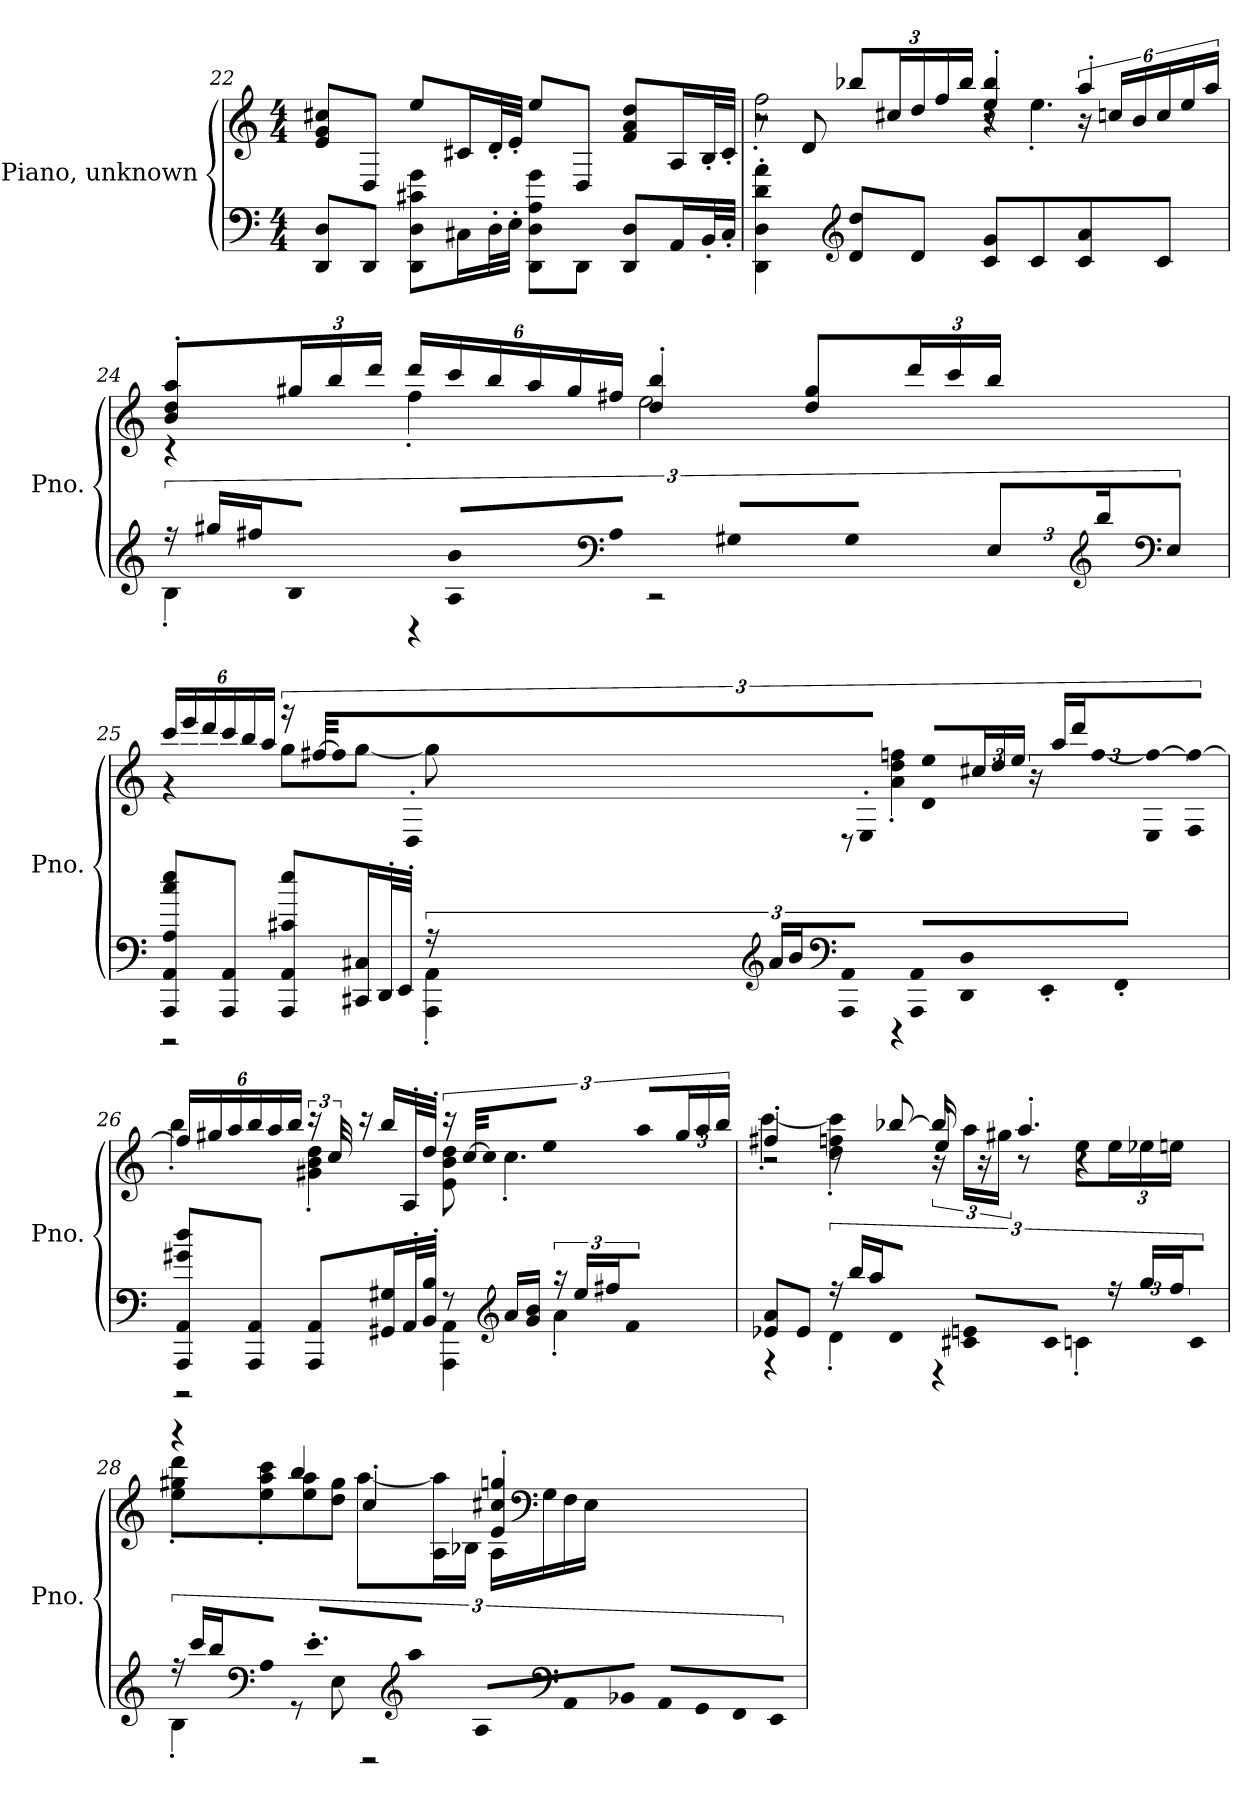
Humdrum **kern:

**kern	**kern
*part1	*part1
*staff2	*staff1
*I"Piano, unknown	*
*I'Pno.	*
*clefF4	*clefG2
*k[]	*k[]
*M4/4	*M4/4
=22	=22
8DD/ 8D/L	8e/ 8g/ 8cc#X/L
8DD/J	8D/J
8DD\ 8D\ 8c#X\ 8g\L	8ee/L
16C#X\L	16c#X/L
32D'\L	32d'/L
32E'\JJJ	32e'/JJJ
8DD\ 8D\ 8A\ 8g\L	8ee/L
8DD\J	8D/J
8DD/ 8D/L	8f/ 8a/ 8dd/L
16AA/L	16A/L
32BB'/L	32B'/L
32C#'/JJJ	32c#'/JJJ
!!LO:LB:g=z
=23	=23
*	*^
*	*	*^
4DD\' 4D\' 4d\' 4a\'	2r	2ff'\	8r
.	.	.	8d/
*clefG2	*	*	*
*	*	*	*Xbrackettup
8d/ 8dd/L	.	.	12bb-X/L
.	.	.	24cc#X/L
8d/J	.	.	24dd/
.	.	.	24ff/
.	.	.	24bb-/JJ
8c/ 8g/L	4r	8r	4ee/' 4bb-/'
8c/	.	4.ee'\	.
*	*	*	*brackettup
8c/ 8a/	4aa'/	.	24r
.	.	.	24ccn/LL
.	.	.	24b/
*	*	*	*Xbrackettup
8c/J	.	.	24cc/
.	.	.	24ee/
.	.	.	24aa/JJ
*	*	*v	*v
!!LO:PB:g=z
=24	=24	=24
*^	*	*
24r	4B'\	8b/' 8dd/' 8aa/'L	4r
24gg#X/LL	.	.	.
24ff#X/J	.	.	.
8B/J	.	24gg#X/L	.
.	.	24bb/	.
.	.	24ddd/JJ	.
8A/ 8b/L	4r	24ddd/LL	4ff'\
.	.	24ccc/	.
.	.	24bb/	.
*clefF4	*	*	*
8A/J	.	24aa/	.
.	.	24gg#/	.
.	.	24ff#X/JJ	.
8G#X/L	2r	4dd/' 4bb/'	2ee\
8G#/J	.	.	.
*Xbrackettup	*	*	*
12E/L	.	8dd/ 8gg#/L	.
*clefG2	*	*	*
24bb/K	.	.	.
*clefF4	*	*	*
8E/J	.	24ddd/L	.
.	.	24ccc/	.
.	.	24bb/JJ	.
!!LO:LB:g=z	!!
=25	=25	=25	=25
8AAA/ 8AA/ 8A/ 8cc/ 8ee/L	2r	24ccc/LL	4r
.	.	24eee/	.
.	.	24ddd/	.
8AAA/ 8AA/J	.	24ccc/	.
.	.	24bb/	.
.	.	24aa/JJ	.
*	*	*brackettup	*
8AAA/ 8AA/ 8c#X/ 8ee/L	.	24r	8gg\L
.	.	[48ff#X/KKL	.
.	.	8ff#/]	.
16CC#X/ 16C#X/L	.	.	[8gg\J
32DD'/L	.	32D'/LL	.
32EE'/JJJ	.	32E'/JJJ	.
*brackettup	*	*	*
24r	4AAA\' 4AA\'	8d/ 8ee/L	8gg\]
*clefG2	*	*	*
24a/LL	.	.	.
24b/J	.	.	.
*clefF4	*	*	*
*	*	*Xbrackettup	*
8AAA/ 8AA/J	.	24cc#X/L	8r
.	.	24dd/	.
.	.	24ee/JJ	.
*	*	*brackettup	*
8AAA/ 8AA/L	4r	24r	4a\' 4dd\' 4ffn\'
.	.	24aa/LL	.
.	.	24ddd/	.
16DD/ 16D/L	.	[16ff/	.
32EE'/L	.	32E/ 32ff/_L	.
32FF'/JJJ	.	32F/ 32ff/_JJJ	.
!!LO:LB:g=z	!!
=26	=26	=26	=26
*	*	*Xbrackettup	*
8AAA/ 8AA/ 8g#X/ 8dd/L	2r	24ff/LL]	4bb'\
.	.	24gg#X/	.
.	.	24aa/	.
8AAA/ 8AA/J	.	24bb/	.
.	.	24aa/	.
.	.	24bb/JJ	.
*	*	*brackettup	*
8AAA/ 8AA/L	.	24r	4g#X\' 4b\' 4dd\'
.	.	48cc/	.
.	.	16r	.
16GG#X/ 16G#X/L	.	16bb/LL	.
32AA'/L	.	32A'/L	.
32BB/' 32B/'JJJ	.	32dd'/JJJ	.
8r	4AAA\ 4AA\	24r	8e\ 8b\ 8dd\
.	.	[48cc/KKL	.
.	.	8cc/]	.
*clefG2	*	*	*
16a/LL	.	.	4.cc'\
16g#/ 16b/JJ	.	16ee/Jk	.
24r	4a'\	8aa/L	.
24ee/LL	.	.	.
24ff#X/J	.	.	.
*	*	*Xbrackettup	*
8f/J	.	24gg#/L	.
.	.	24aa/	.
.	.	24bb/JJ	.
!!LO:LB:g=z
=27	=27	=27	=27
*	*	*	*^
8e-X/ 8a/L	4r	4ff#X'/	[4ccc'\	2r
8e-/J	.	.	.	.
24r	4d'\	8r	4dd\' 4ffn\' 4ccc\]'	.
24bb/LL	.	.	.	.
24aa/J	.	.	.	.
8d/J	.	[8bb-X/	.	.
*	*	*	*brackettup	*
8c#X/ 8en/L	4r	16bb-/]	24r	4ee'/
.	.	.	24aa\LL	.
.	.	16r	.	.
.	.	.	24gg#X\JJ	.
8c#/J	.	4.aa'/	8r	.
24r	4cn'\	.	8ee\L	4r
24gg/LL	.	.	.	.
24ff/J	.	.	.	.
*	*	*	*Xbrackettup	*
8c/J	.	.	24ee\L	.
.	.	.	24ee-X\	.
.	.	.	24een\JJ	.
*	*	*	*v	*v
!!LO:LB:g=z
=28	=28	=28	=28
24r	4B'\	4r	8ee\' 8gg#X\' 8ddd\'L
24ccc/LL	.	.	.
24bb/J	.	.	.
*clefF4	*	*	*
8A/J	.	.	8ee\' 8aa\' 8ccc\'
8.e'/L	8r	4bb/	8ee\ 8aa\
.	8E\	.	8dd\ 8gg#\J
*clefG2	*	*	*
16aa/Jk	.	.	.
8A/L	2r	4cc'/	[8aa\L
*clefF4	*	*	*
16AA/L	.	.	16A\ 16aa\]L
16BB-X/JJ	.	.	16B-X\JJ
16AA/LL	.	4e/' 4cc#X/' 4ggn/'	16A\LL
*	*	*clefF4	*
16GG/	.	.	16G\
16FF/	.	.	16F\
16EE/JJ	.	.	16E\JJ
*v	*v	*	*
*	*v	*v
=	=
*-	*-
